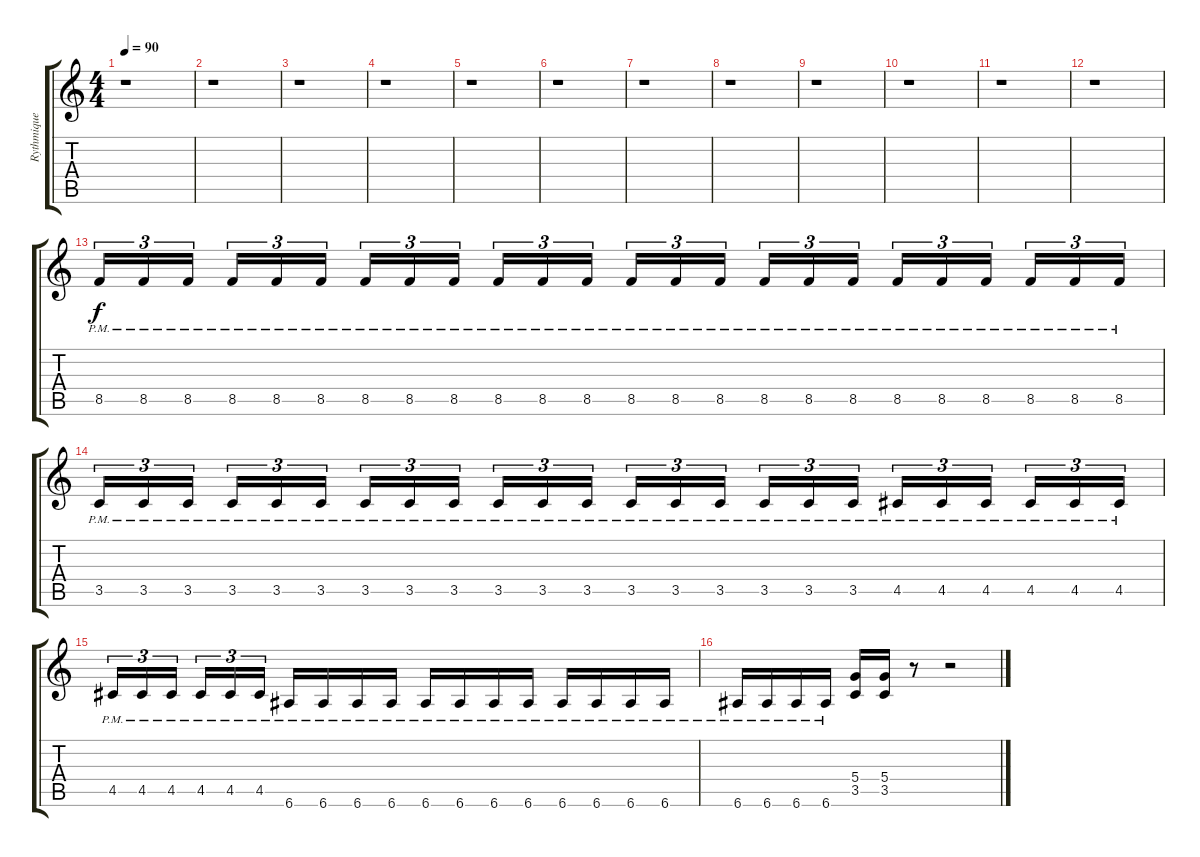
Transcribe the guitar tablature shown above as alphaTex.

\track ("Rythmique Guitar" "Rythmique ") {instrument distortionguitar}
\staff {score tabs}
\tuning (E4 B3 G3 D3 A2 E2) {hide}
\ts (4 4)
\tempo 90
\clef g2
\ks c
r.1{dy f} |
r.1 |
r.1 |
r.1 |
r.1 |
r.1 |
r.1 |
r.1 |
r.1 |
r.1 |
r.1 |
r.1 |
8.5{pm}.16{tu (3 2)} 8.5{pm}.16{tu (3 2)} 8.5{pm}.16{tu (3 2) beam splitsecondary} 8.5{pm}.16{tu (3 2)} 8.5{pm}.16{tu (3 2)} 8.5{pm}.16{tu (3 2)} 8.5{pm}.16{tu (3 2)} 8.5{pm}.16{tu (3 2)} 8.5{pm}.16{tu (3 2) beam splitsecondary} 8.5{pm}.16{tu (3 2)} 8.5{pm}.16{tu (3 2)} 8.5{pm}.16{tu (3 2)} 8.5{pm}.16{tu (3 2)} 8.5{pm}.16{tu (3 2)} 8.5{pm}.16{tu (3 2) beam splitsecondary} 8.5{pm}.16{tu (3 2)} 8.5{pm}.16{tu (3 2)} 8.5{pm}.16{tu (3 2)} 8.5{pm}.16{tu (3 2)} 8.5{pm}.16{tu (3 2)} 8.5{pm}.16{tu (3 2) beam splitsecondary} 8.5{pm}.16{tu (3 2)} 8.5{pm}.16{tu (3 2)} 8.5{pm}.16{tu (3 2)} |
3.5{pm}.16{tu (3 2)} 3.5{pm}.16{tu (3 2)} 3.5{pm}.16{tu (3 2) beam splitsecondary} 3.5{pm}.16{tu (3 2)} 3.5{pm}.16{tu (3 2)} 3.5{pm}.16{tu (3 2)} 3.5{pm}.16{tu (3 2)} 3.5{pm}.16{tu (3 2)} 3.5{pm}.16{tu (3 2) beam splitsecondary} 3.5{pm}.16{tu (3 2)} 3.5{pm}.16{tu (3 2)} 3.5{pm}.16{tu (3 2)} 3.5{pm}.16{tu (3 2)} 3.5{pm}.16{tu (3 2)} 3.5{pm}.16{tu (3 2) beam splitsecondary} 3.5{pm}.16{tu (3 2)} 3.5{pm}.16{tu (3 2)} 3.5{pm}.16{tu (3 2)} 4.5{pm}.16{tu (3 2)} 4.5{pm}.16{tu (3 2)} 4.5{pm}.16{tu (3 2) beam splitsecondary} 4.5{pm}.16{tu (3 2)} 4.5{pm}.16{tu (3 2)} 4.5{pm}.16{tu (3 2)} |
4.5{pm}.16{tu (3 2)} 4.5{pm}.16{tu (3 2)} 4.5{pm}.16{tu (3 2) beam splitsecondary} 4.5{pm}.16{tu (3 2)} 4.5{pm}.16{tu (3 2)} 4.5{pm}.16{tu (3 2)} 6.6{pm}.16 6.6{pm}.16 6.6{pm}.16 6.6{pm}.16 6.6{pm}.16 6.6{pm}.16 6.6{pm}.16 6.6{pm}.16 6.6{pm}.16 6.6{pm}.16 6.6{pm}.16 6.6{pm}.16 |
6.6{pm}.16 6.6{pm}.16 6.6{pm}.16 6.6{pm}.16 (5.4 3.5).16 (5.4 3.5).16 r.8 r.2
